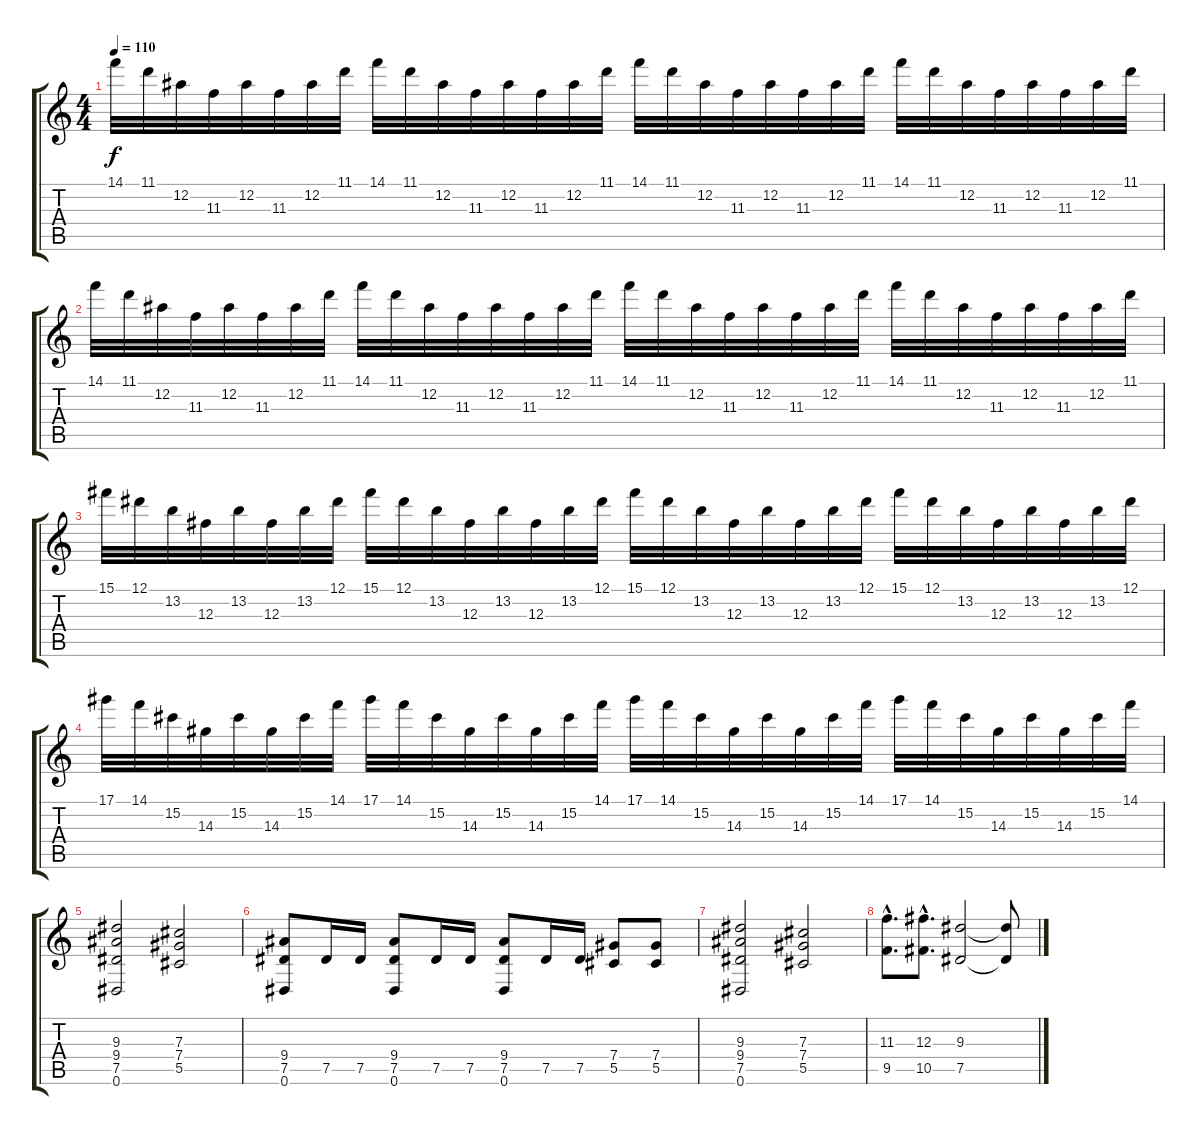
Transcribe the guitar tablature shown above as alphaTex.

\track "" {instrument overdrivenguitar}
\staff {score tabs}
\tuning (Eb4 Bb3 Gb3 Db3 Ab2 Eb2) {hide}
\ts (4 4)
\tempo 110
\clef g2
\ks c
14.1.32{dy f} 11.1.32 12.2.32 11.3.32 12.2.32 11.3.32 12.2.32 11.1.32 14.1.32 11.1.32 12.2.32 11.3.32 12.2.32 11.3.32 12.2.32 11.1.32 14.1.32 11.1.32 12.2.32 11.3.32 12.2.32 11.3.32 12.2.32 11.1.32 14.1.32 11.1.32 12.2.32 11.3.32 12.2.32 11.3.32 12.2.32 11.1.32 |
14.1.32 11.1.32 12.2.32 11.3.32 12.2.32 11.3.32 12.2.32 11.1.32 14.1.32 11.1.32 12.2.32 11.3.32 12.2.32 11.3.32 12.2.32 11.1.32 14.1.32 11.1.32 12.2.32 11.3.32 12.2.32 11.3.32 12.2.32 11.1.32 14.1.32 11.1.32 12.2.32 11.3.32 12.2.32 11.3.32 12.2.32 11.1.32 |
15.1.32 12.1.32 13.2.32 12.3.32 13.2.32 12.3.32 13.2.32 12.1.32 15.1.32 12.1.32 13.2.32 12.3.32 13.2.32 12.3.32 13.2.32 12.1.32 15.1.32 12.1.32 13.2.32 12.3.32 13.2.32 12.3.32 13.2.32 12.1.32 15.1.32 12.1.32 13.2.32 12.3.32 13.2.32 12.3.32 13.2.32 12.1.32 |
17.1.32 14.1.32 15.2.32 14.3.32 15.2.32 14.3.32 15.2.32 14.1.32 17.1.32 14.1.32 15.2.32 14.3.32 15.2.32 14.3.32 15.2.32 14.1.32 17.1.32 14.1.32 15.2.32 14.3.32 15.2.32 14.3.32 15.2.32 14.1.32 17.1.32 14.1.32 15.2.32 14.3.32 15.2.32 14.3.32 15.2.32 14.1.32 |
(9.3 9.4 7.5 0.6).2 (7.3 7.4 5.5).2 |
(9.4 7.5 0.6).8 7.5.16 7.5.16 (9.4 7.5 0.6).8 7.5.16 7.5.16 (9.4 7.5 0.6).8 7.5.16 7.5.16 (7.4 5.5).8 (7.4 5.5).8 |
(9.3 9.4 7.5 0.6).2 (7.3 7.4 5.5).2 |
(11.3{hac} 9.5{hac}).8{d} (12.3{hac} 10.5{hac}).8{d} (9.3 7.5).2 (9.3{t} 7.5{t}).8
